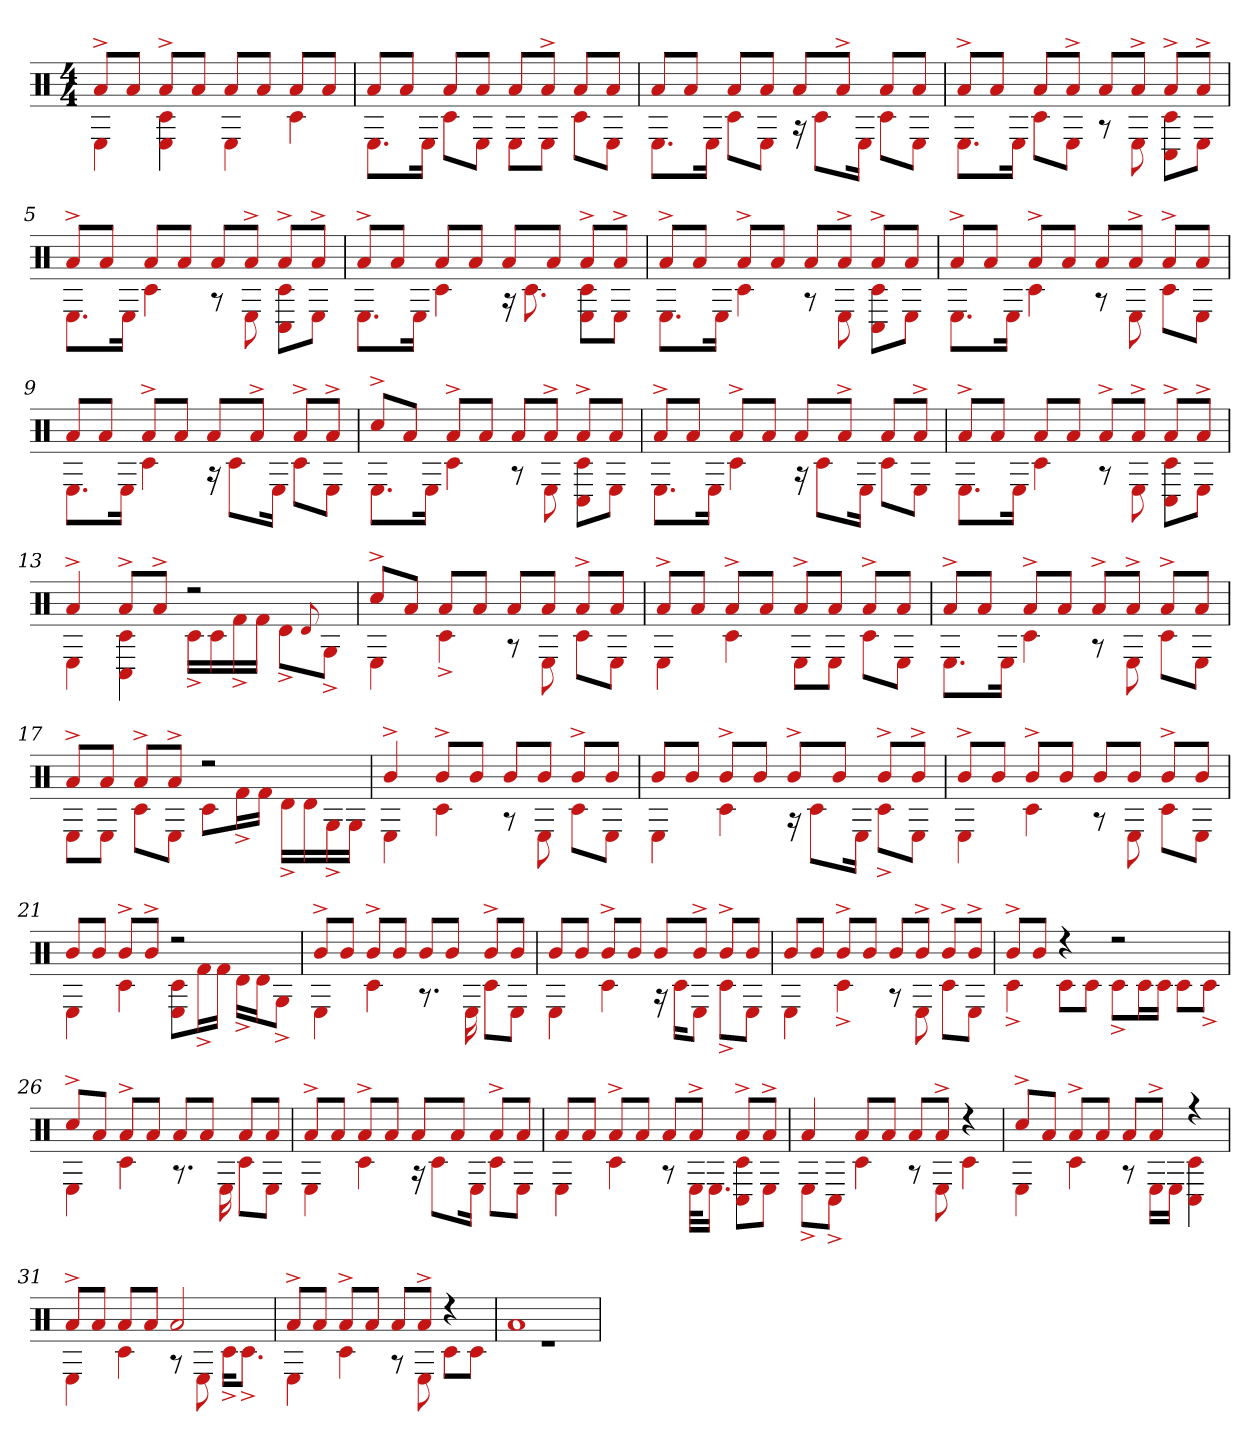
**kern
*part1
*staff1
*clefX
*k[]
*M4/4
=1
*^
8a^L	4E
8aJ	.
8a^L	4E 4c#
8aJ	.
8aL	4E
8aJ	.
8aL	4c#
8aJ	.
=2	=2
8aL	8.EL
8aJ	.
.	16EJk
8aL	8c#L
8aJ	8EJ
8aL	8EL
8a^J	8EJ
8aL	8c#L
8aJ	8EJ
=3	=3
8aL	8.EL
8aJ	.
.	16EJk
8aL	8c#L
8aJ	8EJ
8aL	16r
.	8c#L
8a^J	.
.	16EJk
8aL	8c#L
8aJ	8EJ
=4	=4
8a^L	8.EL
8aJ	.
.	16EJk
8aL	8c#L
8a^J	8EJ
8aL	8r
8a^J	8E
8a^L	8C# 8c#L
8a^J	8EJ
=5	=5
8a^L	8.EL
8aJ	.
.	16EJk
8aL	4c#
8aJ	.
8aL	8r
8a^J	8E
8a^L	8C# 8c#L
8a^J	8EJ
=6	=6
8a^L	8.EL
8aJ	.
.	16EJk
8aL	4c#
8aJ	.
8aL	16r
.	8.c#
8aJ	.
8a^L	8E 8c#L
8a^J	8EJ
=7	=7
8a^L	8.EL
8aJ	.
.	16EJk
8a^L	4c#
8aJ	.
8aL	8r
8a^J	8E
8a^L	8C# 8c#L
8aJ	8EJ
=8	=8
8a^L	8.EL
8aJ	.
.	16EJk
8a^L	4c#
8aJ	.
8aL	8r
8a^J	8E
8a^L	8c#L
8aJ	8EJ
=9	=9
8aL	8.EL
8aJ	.
.	16EJk
8a^L	4c#
8aJ	.
8aL	16r
.	8c#L
8a^J	.
.	16EJk
8a^L	8c#L
8a^J	8EJ
=10	=10
8cc#^L	8.EL
8aJ	.
.	16EJk
8a^L	4c#
8aJ	.
8aL	8r
8a^J	8E
8a^L	8C# 8c#L
8aJ	8EJ
=11	=11
8a^L	8.EL
8aJ	.
.	16EJk
8a^L	4c#
8aJ	.
8aL	16r
.	8c#L
8a^J	.
.	16EJk
8aL	8c#L
8a^J	8EJ
=12	=12
8a^L	8.EL
8aJ	.
.	16EJk
8aL	4c#
8aJ	.
8a^L	8r
8a^J	8E
8a^L	8C# 8c#L
8a^J	8EJ
=13	=13
4a^	4E
8a^L	4C# 4c#
8a^J	.
2r	16c#^LL
.	16c#
.	16f#^
.	16f#JJ
.	8d^L
.	8qqd
.	8G^J
=14	=14
8cc#^L	4E
8aJ	.
8aL	4c#^
8aJ	.
8aL	8r
8aJ	8E
8a^L	8c#L
8aJ	8EJ
=15	=15
8a^L	4E
8aJ	.
8a^L	4c#
8aJ	.
8a^L	8EL
8aJ	8EJ
8a^L	8c#L
8aJ	8EJ
=16	=16
8a^L	8.EL
8aJ	.
.	16EJk
8a^L	4c#
8aJ	.
8a^L	8r
8a^J	8E
8a^L	8c#L
8aJ	8EJ
=17	=17
8a^L	8EL
8aJ	8EJ
8a^L	8c#L
8a^J	8EJ
2r	8c#L
.	16f#^L
.	16f#JJ
.	16d^LL
.	16d
.	16G^
.	16GJJ
=18	=18
4b^	4E
8b^L	4c#
8bJ	.
8bL	8r
8bJ	8E
8b^L	8c#L
8bJ	8EJ
=19	=19
8bL	4E
8bJ	.
8b^L	4c#
8bJ	.
8b^L	16r
.	8c#L
8bJ	.
.	16EJk
8b^L	8c#^L
8b^J	8EJ
=20	=20
8b^L	4E
8bJ	.
8b^L	4c#
8bJ	.
8bL	8r
8bJ	8E
8b^L	8c#L
8bJ	8EJ
=21	=21
8bL	4E
8bJ	.
8b^L	4c#
8b^J	.
2r	8E 8c#L
.	16f#^L
.	16f#JJ
.	16d^LL
.	16dJ
.	8G^J
=22	=22
8b^L	4E
8bJ	.
8b^L	4c#
8bJ	.
8bL	8.r
8bJ	.
.	16E
8b^L	8c#L
8bJ	8EJ
=23	=23
8bL	4E
8bJ	.
8b^L	4c#
8bJ	.
8bL	16r
.	16c#KL
8b^J	8EJ
8b^L	8c#^L
8bJ	8EJ
=24	=24
8bL	4E
8bJ	.
8b^L	4c#^
8bJ	.
8bL	8r
8b^J	8E
8b^L	8c#L
8b^J	8EJ
=25	=25
8b^L	4c#^
8bJ	.
4r	8c#L
.	8c#J
2r	8c#^L
.	16c#L
.	16c#JJ
.	8c#L
.	8c#^J
=26	=26
8cc#^L	4E
8aJ	.
8a^L	4c#
8aJ	.
8aL	8.r
8aJ	.
.	16E
8aL	8c#L
8aJ	8EJ
=27	=27
8a^L	4E
8aJ	.
8a^L	4c#
8aJ	.
8aL	16r
.	8c#L
8aJ	.
.	16EJk
8a^L	8c#L
8aJ	8EJ
=28	=28
8aL	4E
8aJ	.
8a^L	4c#
8aJ	.
8aL	8r
8a^J	32EKLL
.	16.EJJ
8a^L	8C# 8c#L
8a^J	8EJ
=29	=29
4a	8E^L
.	8C#^J
8aL	4c#
8aJ	.
8aL	8r
8a^J	8E
4r	4c#
=30	=30
8cc#^L	4E
8aJ	.
8a^L	4c#
8aJ	.
8aL	8r
8a^J	16ELL
.	16EJJ
4r	4C# 4c#
=31	=31
8a^L	4E
8aJ	.
8aL	4c#
8aJ	.
2a	8r
.	8E
.	16c#^KL
.	8.c#^J
=32	=32
8a^L	4E
8aJ	.
8a^L	4c#
8aJ	.
8aL	8r
8a^J	8E
4r	8c#L
.	8c#J
=33	=33
1a	1r
*v	*v
=
*-
